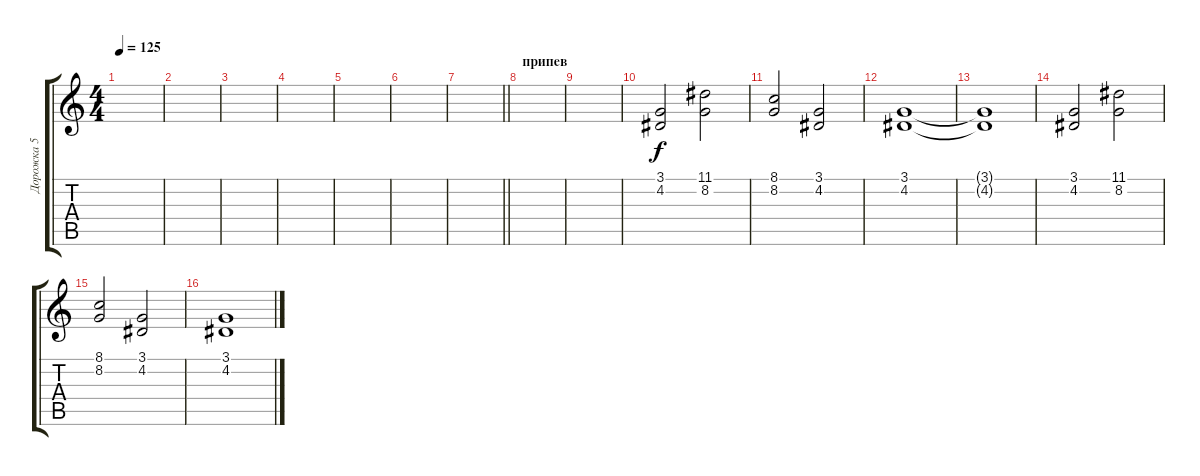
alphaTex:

\track ("Дорожка 5" "Дорожка 5") {instrument stringensemble2}
\staff {score tabs}
\tuning (E4 B3 G3 D3 A2 E2) {hide}
\ts (4 4)
\tempo 125
\clef g2
\ks c
|
|
|
|
|
|
\barLineRight lightlight
|
\section ("" "припев")
|
|
(3.1 4.2).2 (11.1 8.2).2 |
(8.1 8.2).2 (3.1 4.2).2 |
(3.1 4.2).1 |
(3.1{t} 4.2{t}).1 |
(3.1 4.2).2 (11.1 8.2).2 |
(8.1 8.2).2 (3.1 4.2).2 |
(3.1 4.2).1
